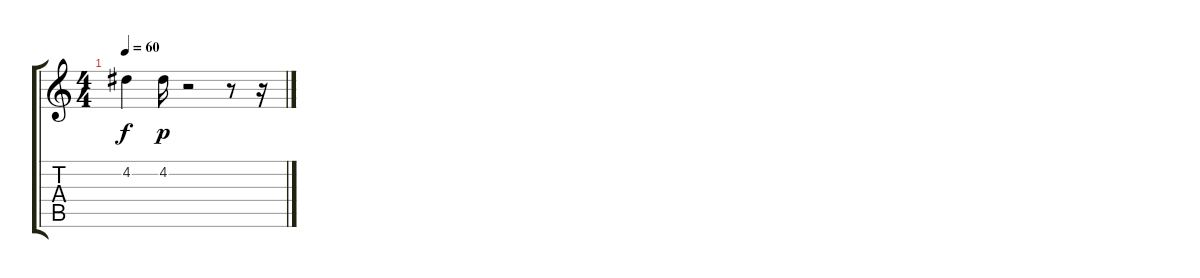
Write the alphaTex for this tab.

\track "" {instrument distortionguitar}
\staff {score tabs}
\tuning (E4 B3 G3 D3 A2 E2) {hide}
\ts (4 4)
\tempo 60
\clef g2
\ks c
4.2{t}.4{dy f} 4.2.16{dy p} r.2 r.8 r.16
